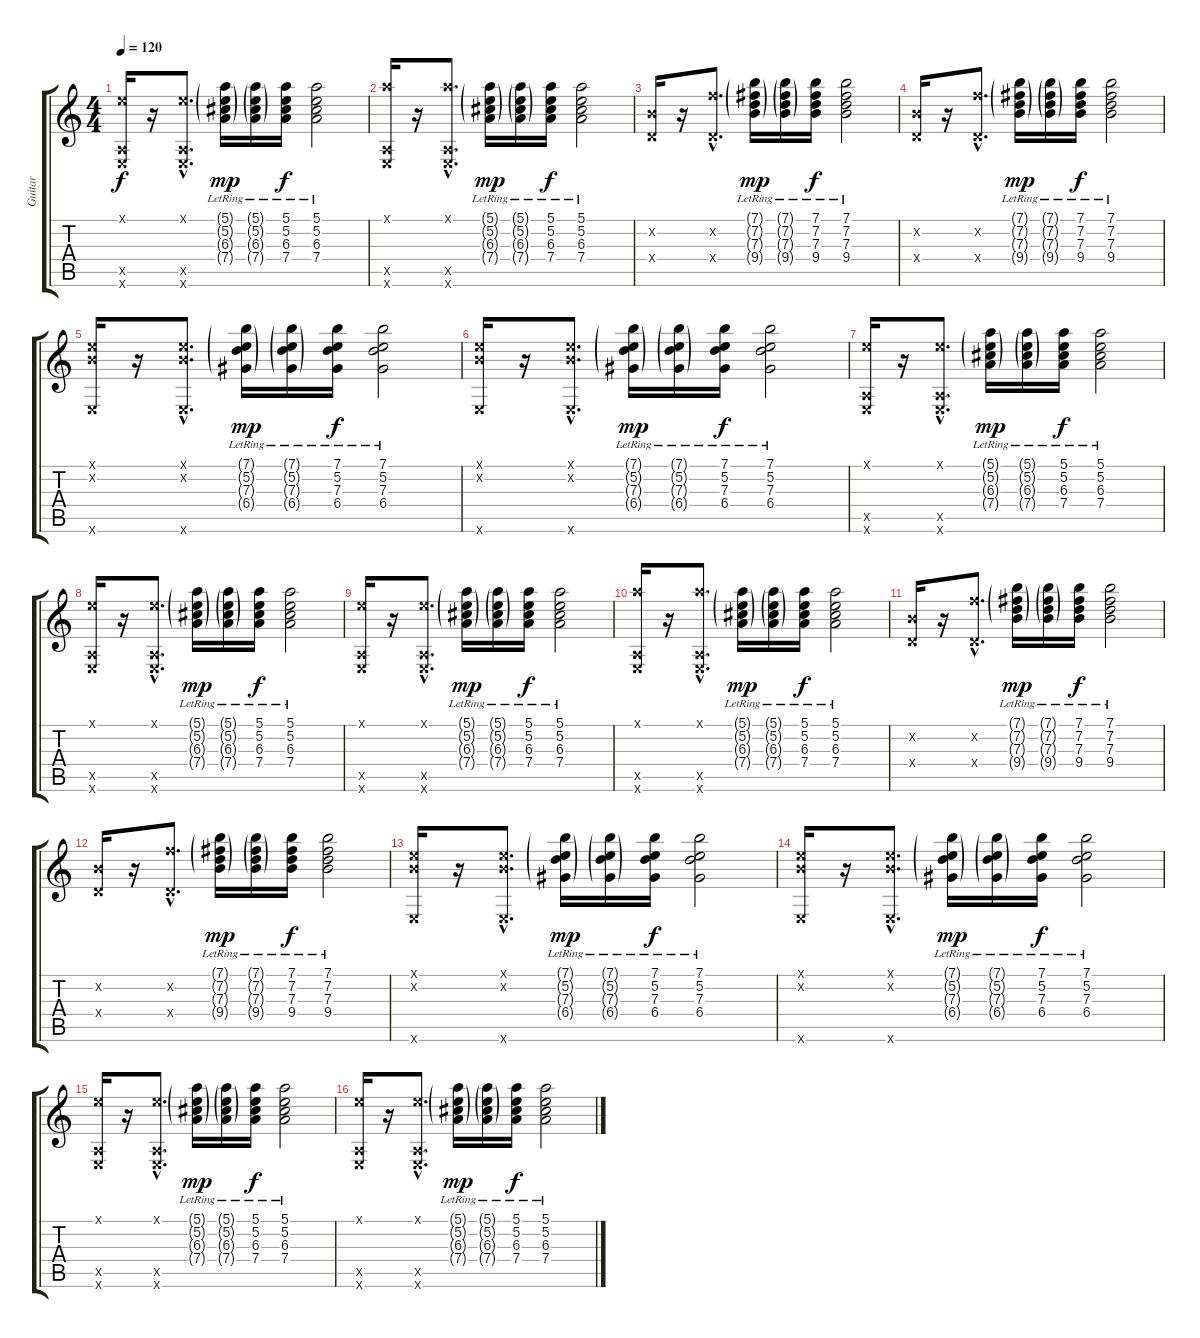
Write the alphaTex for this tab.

\track ("Guitar" "Guitar") {instrument electricguitarjazz}
\staff {score tabs}
\tuning (E4 B3 G3 D3 A2 E2) {hide}
\ts (4 4)
\tempo 120
\clef g2
\ks c
(0.1{x} 0.5{x} 0.6{x}).16{dy f instrument electricguitarjazz} r.16 (0.1{hac x} 0.5{hac x} 0.6{hac x}).8{d} (5.1{g lr} 5.2{g lr} 6.3{g lr} 7.4{g}).16{dy mp} (5.1{g lr} 5.2{g lr} 6.3{g lr} 7.4{g}).16 (5.1{lr} 5.2{lr} 6.3{lr} 7.4).16{dy f} (5.1{lr} 5.2{lr} 6.3{lr} 7.4).2 |
(5.1{x} 0.5{x} 0.6{x}).16 r.16 (5.1{hac x} 0.5{hac x} 0.6{hac x}).8{d} (5.1{g lr} 5.2{g lr} 6.3{g lr} 7.4{g}).16{dy mp} (5.1{g lr} 5.2{g lr} 6.3{g lr} 7.4{g}).16 (5.1{lr} 5.2{lr} 6.3{lr} 7.4).16{dy f} (5.1{lr} 5.2{lr} 6.3{lr} 7.4).2 |
(0.2{x} 0.4{x}).16 r.16 (6.2{hac x} 0.4{hac x}).8{d} (7.1{g lr} 7.2{g lr} 7.3{g lr} 9.4{g}).16{dy mp} (7.1{g lr} 7.2{g lr} 7.3{g lr} 9.4{g}).16 (7.1{lr} 7.2{lr} 7.3{lr} 9.4).16{dy f} (7.1{lr} 7.2{lr} 7.3{lr} 9.4).2 |
(0.2{x} 0.4{x}).16 r.16 (6.2{hac x} 0.4{hac x}).8{d} (7.1{g lr} 7.2{g lr} 7.3{g lr} 9.4{g}).16{dy mp} (7.1{g lr} 7.2{g lr} 7.3{g lr} 9.4{g}).16 (7.1{lr} 7.2{lr} 7.3{lr} 9.4).16{dy f} (7.1{lr} 7.2{lr} 7.3{lr} 9.4).2 |
(0.1{x} 0.2{x} 0.6{x}).16 r.16 (0.1{hac x} 0.2{hac x} 0.6{hac x}).8{d} (7.1{g lr} 5.2{g lr} 7.3{g lr} 6.4{g}).16{dy mp} (7.1{g lr} 5.2{g lr} 7.3{g lr} 6.4{g}).16 (7.1{lr} 5.2{lr} 7.3{lr} 6.4).16{dy f} (7.1{lr} 5.2{lr} 7.3{lr} 6.4).2 |
(0.1{x} 0.2{x} 0.6{x}).16 r.16 (0.1{hac x} 0.2{hac x} 0.6{hac x}).8{d} (7.1{g lr} 5.2{g lr} 7.3{g lr} 6.4{g}).16{dy mp} (7.1{g lr} 5.2{g lr} 7.3{g lr} 6.4{g}).16 (7.1{lr} 5.2{lr} 7.3{lr} 6.4).16{dy f} (7.1{lr} 5.2{lr} 7.3{lr} 6.4).2 |
(0.1{x} 0.5{x} 0.6{x}).16 r.16 (0.1{hac x} 0.5{hac x} 0.6{hac x}).8{d} (5.1{g lr} 5.2{g lr} 6.3{g lr} 7.4{g}).16{dy mp} (5.1{g lr} 5.2{g lr} 6.3{g lr} 7.4{g}).16 (5.1{lr} 5.2{lr} 6.3{lr} 7.4).16{dy f} (5.1{lr} 5.2{lr} 6.3{lr} 7.4).2 |
(0.1{x} 0.5{x} 0.6{x}).16 r.16 (0.1{hac x} 0.5{hac x} 0.6{hac x}).8{d} (5.1{g lr} 5.2{g lr} 6.3{g lr} 7.4{g}).16{dy mp} (5.1{g lr} 5.2{g lr} 6.3{g lr} 7.4{g}).16 (5.1{lr} 5.2{lr} 6.3{lr} 7.4).16{dy f} (5.1{lr} 5.2{lr} 6.3{lr} 7.4).2 |
(0.1{x} 0.5{x} 0.6{x}).16 r.16 (0.1{hac x} 0.5{hac x} 0.6{hac x}).8{d} (5.1{g lr} 5.2{g lr} 6.3{g lr} 7.4{g}).16{dy mp} (5.1{g lr} 5.2{g lr} 6.3{g lr} 7.4{g}).16 (5.1{lr} 5.2{lr} 6.3{lr} 7.4).16{dy f} (5.1{lr} 5.2{lr} 6.3{lr} 7.4).2 |
(5.1{x} 0.5{x} 0.6{x}).16 r.16 (5.1{hac x} 0.5{hac x} 0.6{hac x}).8{d} (5.1{g lr} 5.2{g lr} 6.3{g lr} 7.4{g}).16{dy mp} (5.1{g lr} 5.2{g lr} 6.3{g lr} 7.4{g}).16 (5.1{lr} 5.2{lr} 6.3{lr} 7.4).16{dy f} (5.1{lr} 5.2{lr} 6.3{lr} 7.4).2 |
(0.2{x} 0.4{x}).16 r.16 (6.2{hac x} 0.4{hac x}).8{d} (7.1{g lr} 7.2{g lr} 7.3{g lr} 9.4{g}).16{dy mp} (7.1{g lr} 7.2{g lr} 7.3{g lr} 9.4{g}).16 (7.1{lr} 7.2{lr} 7.3{lr} 9.4).16{dy f} (7.1{lr} 7.2{lr} 7.3{lr} 9.4).2 |
(0.2{x} 0.4{x}).16 r.16 (6.2{hac x} 0.4{hac x}).8{d} (7.1{g lr} 7.2{g lr} 7.3{g lr} 9.4{g}).16{dy mp} (7.1{g lr} 7.2{g lr} 7.3{g lr} 9.4{g}).16 (7.1{lr} 7.2{lr} 7.3{lr} 9.4).16{dy f} (7.1{lr} 7.2{lr} 7.3{lr} 9.4).2 |
(0.1{x} 0.2{x} 0.6{x}).16 r.16 (0.1{hac x} 0.2{hac x} 0.6{hac x}).8{d} (7.1{g lr} 5.2{g lr} 7.3{g lr} 6.4{g}).16{dy mp} (7.1{g lr} 5.2{g lr} 7.3{g lr} 6.4{g}).16 (7.1{lr} 5.2{lr} 7.3{lr} 6.4).16{dy f} (7.1{lr} 5.2{lr} 7.3{lr} 6.4).2 |
(0.1{x} 0.2{x} 0.6{x}).16 r.16 (0.1{hac x} 0.2{hac x} 0.6{hac x}).8{d} (7.1{g lr} 5.2{g lr} 7.3{g lr} 6.4{g}).16{dy mp} (7.1{g lr} 5.2{g lr} 7.3{g lr} 6.4{g}).16 (7.1{lr} 5.2{lr} 7.3{lr} 6.4).16{dy f} (7.1{lr} 5.2{lr} 7.3{lr} 6.4).2 |
(0.1{x} 0.5{x} 0.6{x}).16 r.16 (0.1{hac x} 0.5{hac x} 0.6{hac x}).8{d} (5.1{g lr} 5.2{g lr} 6.3{g lr} 7.4{g}).16{dy mp} (5.1{g lr} 5.2{g lr} 6.3{g lr} 7.4{g}).16 (5.1{lr} 5.2{lr} 6.3{lr} 7.4).16{dy f} (5.1{lr} 5.2{lr} 6.3{lr} 7.4).2 |
(0.1{x} 0.5{x} 0.6{x}).16 r.16 (0.1{hac x} 0.5{hac x} 0.6{hac x}).8{d} (5.1{g lr} 5.2{g lr} 6.3{g lr} 7.4{g}).16{dy mp} (5.1{g lr} 5.2{g lr} 6.3{g lr} 7.4{g}).16 (5.1{lr} 5.2{lr} 6.3{lr} 7.4).16{dy f} (5.1{lr} 5.2{lr} 6.3{lr} 7.4).2
